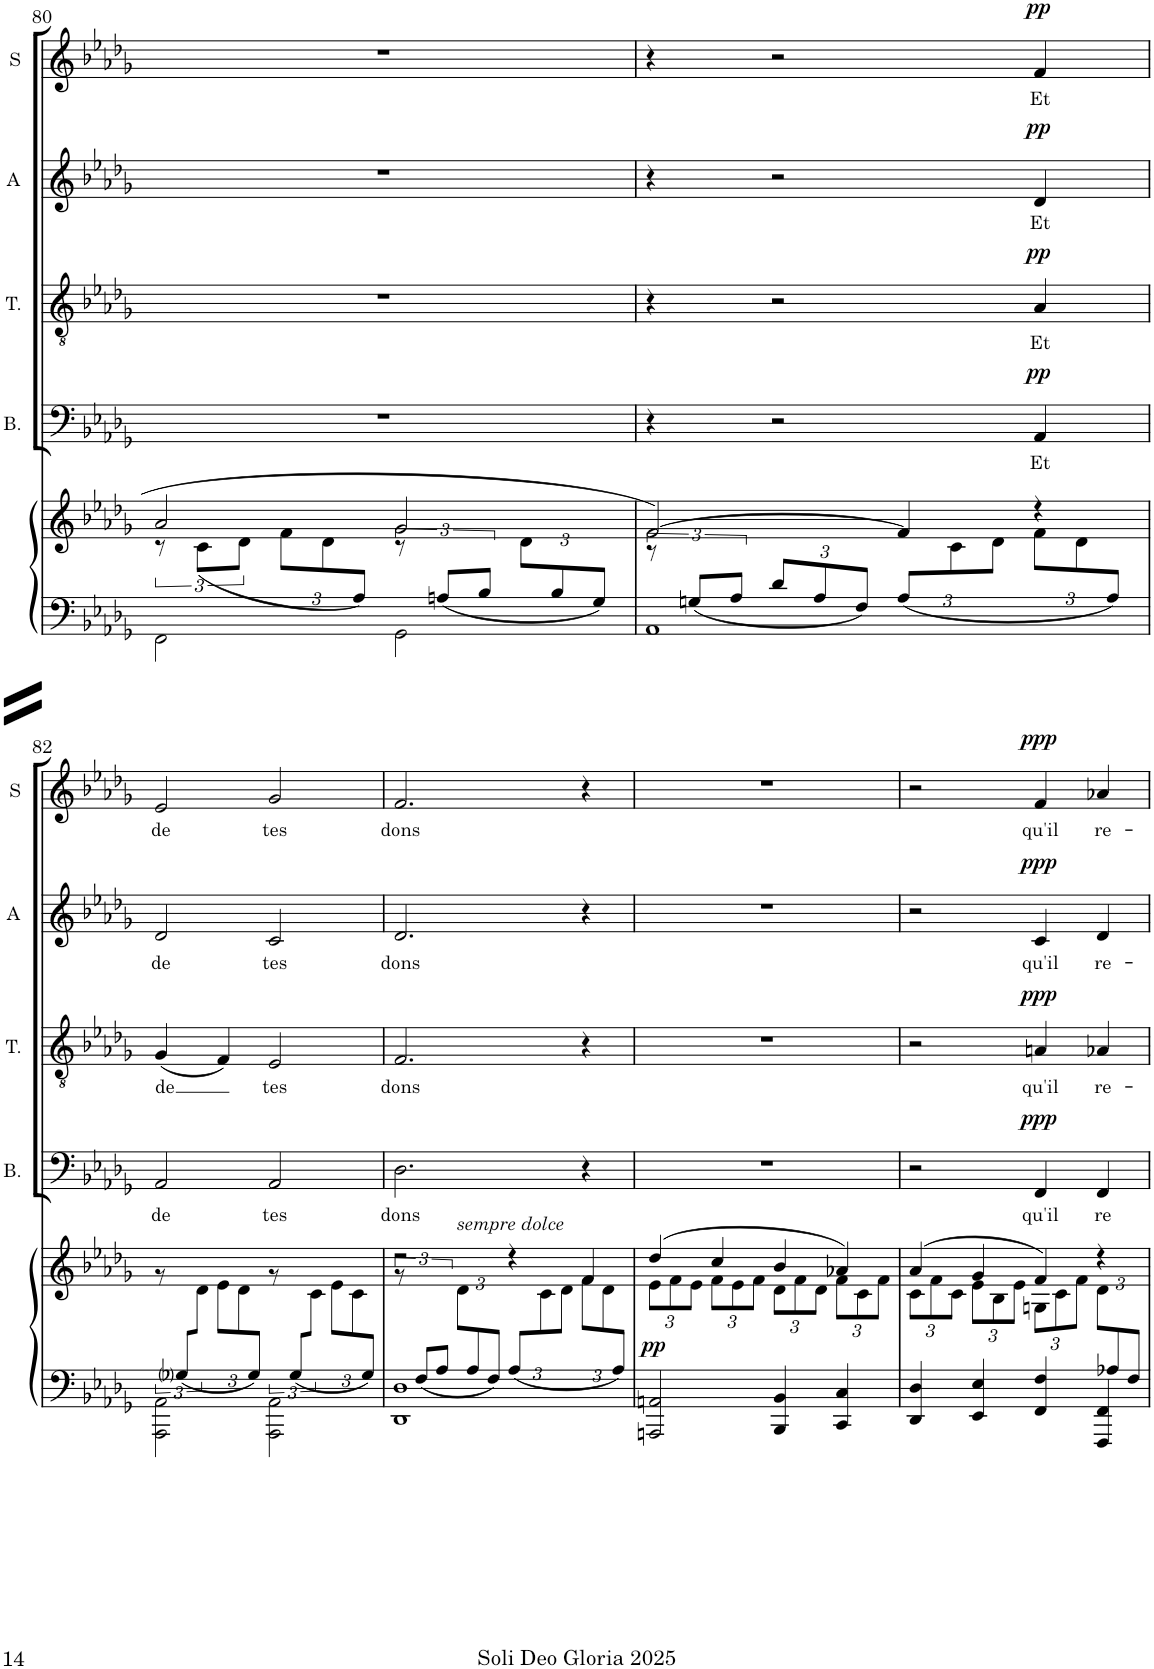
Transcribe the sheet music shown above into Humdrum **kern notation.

**kern	**kern	**dynam	**kern	**text	**dynam	**kern	**text	**dynam	**kern	**text	**dynam	**kern	**text	**dynam
*part5	*part5	*part5	*part4	*part4	*part4	*part3	*part3	*part3	*part2	*part2	*part2	*part1	*part1	*part1
*staff6	*staff5	*staff5/6	*staff4	*staff4	*staff4	*staff3	*staff3	*staff3	*staff2	*staff2	*staff2	*staff1	*staff1	*staff1
*I"Organ or Piano	*	*	*I"Basse	*	*	*I"Ténor	*	*	*I"Alto	*	*	*I"Soprano	*	*
*	*	*	*I'B.	*	*	*I'T.	*	*	*I'A	*	*	*I'S	*	*
!!LO:PB:g=z
*clefF4	*clefG2	*	*clefF4	*	*	*clefGv2	*	*	*clefG2	*	*	*clefG2	*	*
*k[b-e-a-d-g-]	*k[b-e-a-d-g-]	*	*k[b-e-a-d-g-]	*	*	*k[b-e-a-d-g-]	*	*	*k[b-e-a-d-g-]	*	*	*k[b-e-a-d-g-]	*	*
*M4/4	*M4/4	*	*M4/4	*	*	*M4/4	*	*	*M4/4	*	*	*M4/4	*	*
*met(c)	*met(c)	*	*met(c)	*	*	*met(c)	*	*	*met(c)	*	*	*met(c)	*	*
=80	=80	=80	=80	=80	=80	=80	=80	=80	=80	=80	=80	=80	=80	=80
*^	*^	*	*	*	*	*	*	*	*	*	*	*	*	*
12%5ryy	2FF\	2a-/	12r	.	1r	.	.	1r	.	.	1r	.	.	1r	.	.
.	.	.	(<12c\L	.	.	.	.	.	.	.	.	.	.	.	.	.
.	.	.	12d-\J	.	.	.	.	.	.	.	.	.	.	.	.	.
*	*	*	*Xbrackettup	*	*	*	*	*	*	*	*	*	*	*	*	*
.	.	.	12f\L	.	.	.	.	.	.	.	.	.	.	.	.	.
.	.	.	12d-\	.	.	.	.	.	.	.	.	.	.	.	.	.
12A-/J)	.	.	12ryy	.	.	.	.	.	.	.	.	.	.	.	.	.
*	*	*	*brackettup	*	*	*	*	*	*	*	*	*	*	*	*	*
12ryy	2GG-\	2g-/	12r	.	.	.	.	.	.	.	.	.	.	.	.	.
12An/L	.	.	6ryy	.	.	.	.	.	.	.	.	.	.	.	.	.
12B-/J	.	.	.	.	.	.	.	.	.	.	.	.	.	.	.	.
*	*	*	*Xbrackettup	*	*	*	*	*	*	*	*	*	*	*	*	*
12ryy	.	.	12d-\L	.	.	.	.	.	.	.	.	.	.	.	.	.
12B-/	.	.	6ryy	.	.	.	.	.	.	.	.	.	.	.	.	.
12G-/J	.	.	.	.	.	.	.	.	.	.	.	.	.	.	.	.
=81	=81	=81	=81	=81	=81	=81	=81	=81	=81	=81	=81	=81	=81	=81	=81	=81
*	*	*	*brackettup	*	*	*	*	*	*	*	*	*	*	*	*	*
12ryy	1AA-	[2f/	12r	.	4r	.	.	4r	.	.	4r	.	.	4r	.	.
12Gn/L	.	.	2ryy	.	.	.	.	.	.	.	.	.	.	.	.	.
12A-/J	.	.	.	.	.	.	.	.	.	.	.	.	.	.	.	.
*Xbrackettup	*	*	*	*	*	*	*	*	*	*	*	*	*	*	*	*
12d-/L	.	.	.	.	2r	.	.	2r	.	.	2r	.	.	2r	.	.
12A-/	.	.	.	.	.	.	.	.	.	.	.	.	.	.	.	.
12F/J	.	.	.	.	.	.	.	.	.	.	.	.	.	.	.	.
12A-/L	.	4f/]	.	.	.	.	.	.	.	.	.	.	.	.	.	.
3ryy	.	.	12c\	.	.	.	.	.	.	.	.	.	.	.	.	.
.	.	.	12d-\J	.	.	.	.	.	.	.	.	.	.	.	.	.
*	*	*	*Xbrackettup	*	*	*	*	*	*	*	*	*	*	*	*	*
!	!	!	!	!	!	!LO:LY:b	!LO:DY:a	!	!LO:LY:b	!LO:DY:a	!	!LO:LY:b	!LO:DY:a	!	!LO:LY:b	!LO:DY:a
.	.	4r	12f\L	.	4AA-/	Et	pp	4A-/	Et	pp	4d-/	Et	pp	4f/	Et	pp
.	.	.	12d-\	.	.	.	.	.	.	.	.	.	.	.	.	.
12A-/J	.	.	12ryy	.	.	.	.	.	.	.	.	.	.	.	.	.
!!LO:LB:g=z
=82	=82	=82	=82	=82	=82	=82	=82	=82	=82	=82	=82	=82	=82	=82	=82	=82
*	*	*	*brackettup	*	*	*	*	*	*	*	*	*	*	*	*	*
!	!	!	!	!	!	!LO:LY:b	!	!	!LO:LY:b	!	!	!LO:LY:b	!	!	!LO:LY:b	!
12ryy	2AAA-\ 2AA-\	1ryy	12r	.	2AA-/	de	.	(<4G-/	de	.	2d-/	de	.	2e-/	de	.
12G-i/L	.	.	12ryy	.	.	.	.	.	.	.	.	.	.	.	.	.
4ryy	.	.	12d-\J	.	.	.	.	.	.	.	.	.	.	.	.	.
*	*	*	*Xbrackettup	*	*	*	*	*	*	*	*	*	*	*	*	*
.	.	.	12e-\L	.	.	.	.	4F/)	.	.	.	.	.	.	.	.
.	.	.	12d-\	.	.	.	.	.	.	.	.	.	.	.	.	.
12G-/J	.	.	12ryy	.	.	.	.	.	.	.	.	.	.	.	.	.
*	*	*	*brackettup	*	*	*	*	*	*	*	*	*	*	*	*	*
!	!	!	!	!	!	!LO:LY:b	!	!	!LO:LY:b	!	!	!LO:LY:b	!	!	!LO:LY:b	!
12ryy	2AAA-\ 2AA-\	.	12r	.	2AA-/	tes	.	2E-/	tes	.	2c/	tes	.	2g-/	tes	.
12G-/L	.	.	12ryy	.	.	.	.	.	.	.	.	.	.	.	.	.
4ryy	.	.	12c\J	.	.	.	.	.	.	.	.	.	.	.	.	.
*	*	*	*Xbrackettup	*	*	*	*	*	*	*	*	*	*	*	*	*
.	.	.	12e-\L	.	.	.	.	.	.	.	.	.	.	.	.	.
.	.	.	12c\	.	.	.	.	.	.	.	.	.	.	.	.	.
12G-/J	.	.	12ryy	.	.	.	.	.	.	.	.	.	.	.	.	.
=83	=83	=83	=83	=83	=83	=83	=83	=83	=83	=83	=83	=83	=83	=83	=83	=83
*	*	*	*brackettup	*	*	*	*	*	*	*	*	*	*	*	*	*
!	!	!	!	!	!	!LO:LY:b	!	!	!LO:LY:b	!	!	!LO:LY:b	!	!	!LO:LY:b	!
12ryy	1DD- 1D-	2r	12r	.	2.D-\	dons	.	2.F/	dons	.	2.d-/	dons	.	2.f/	dons	.
12F/L	.	.	6ryy	.	.	.	.	.	.	.	.	.	.	.	.	.
12A-/J	.	.	.	.	.	.	.	.	.	.	.	.	.	.	.	.
*	*	*	*Xbrackettup	*	*	*	*	*	*	*	*	*	*	*	*	*
!	!	!	!LO:TX:a:i:t=sempre dolce	!	!	!	!	!	!	!	!	!	!	!	!	!
12ryy	.	.	12d-\L	.	.	.	.	.	.	.	.	.	.	.	.	.
12A-/	.	.	4ryy	.	.	.	.	.	.	.	.	.	.	.	.	.
12F/J	.	.	.	.	.	.	.	.	.	.	.	.	.	.	.	.
12A-/L	.	4r	.	.	.	.	.	.	.	.	.	.	.	.	.	.
3ryy	.	.	12c\	.	.	.	.	.	.	.	.	.	.	.	.	.
.	.	.	12d-\J	.	.	.	.	.	.	.	.	.	.	.	.	.
.	.	4f/	12f\L	.	4r	.	.	4r	.	.	4r	.	.	4r	.	.
.	.	.	12d-\	.	.	.	.	.	.	.	.	.	.	.	.	.
12A-/J	.	.	12ryy	.	.	.	.	.	.	.	.	.	.	.	.	.
*v	*v	*	*	*	*	*	*	*	*	*	*	*	*	*	*	*
=84	=84	=84	=84	=84	=84	=84	=84	=84	=84	=84	=84	=84	=84	=84	=84
!	!	!	!LO:DY:a=2	!	!	!	!	!	!	!	!	!	!	!	!
2AAAn/ 2AAn/	(>4dd-/	12e-\L	pp	1r	.	.	1r	.	.	1r	.	.	1r	.	.
.	.	12f\	.	.	.	.	.	.	.	.	.	.	.	.	.
.	.	12e-\J	.	.	.	.	.	.	.	.	.	.	.	.	.
.	4cc/	12f\L	.	.	.	.	.	.	.	.	.	.	.	.	.
.	.	12e-\	.	.	.	.	.	.	.	.	.	.	.	.	.
.	.	12f\J	.	.	.	.	.	.	.	.	.	.	.	.	.
4BBB-/ 4BB-/	4b-/	12d-\L	.	.	.	.	.	.	.	.	.	.	.	.	.
.	.	12f\	.	.	.	.	.	.	.	.	.	.	.	.	.
.	.	12d-\J	.	.	.	.	.	.	.	.	.	.	.	.	.
4CC/ 4C/	4a-X/)	12f\L	.	.	.	.	.	.	.	.	.	.	.	.	.
.	.	12c\	.	.	.	.	.	.	.	.	.	.	.	.	.
.	.	12f\J	.	.	.	.	.	.	.	.	.	.	.	.	.
=85	=85	=85	=85	=85	=85	=85	=85	=85	=85	=85	=85	=85	=85	=85	=85
*^	*	*	*	*	*	*	*	*	*	*	*	*	*	*	*
6%5ryy	4DD-/ 4D-/	(>4a-/	12c\L	.	2r	.	.	2r	.	.	2r	.	.	2r	.	.
.	.	.	12f\	.	.	.	.	.	.	.	.	.	.	.	.	.
.	.	.	12c\J	.	.	.	.	.	.	.	.	.	.	.	.	.
.	4EE-/ 4E-/	4g-/	12e-\L	.	.	.	.	.	.	.	.	.	.	.	.	.
.	.	.	12B-\	.	.	.	.	.	.	.	.	.	.	.	.	.
.	.	.	12e-\J	.	.	.	.	.	.	.	.	.	.	.	.	.
!	!	!	!	!	!	!LO:LY:b	!LO:DY:a	!	!LO:LY:b	!LO:DY:a	!	!LO:LY:b	!LO:DY:a	!	!LO:LY:b	!LO:DY:a
.	4FF/ 4F/	4f/)	12Gn\L	.	4FF/	qu'il	ppp	4An/	qu'il	ppp	4c/	qu'il	ppp	4f/	qu'il	ppp
.	.	.	12c\	.	.	.	.	.	.	.	.	.	.	.	.	.
.	.	.	12f\J	.	.	.	.	.	.	.	.	.	.	.	.	.
!	!	!	!	!	!	!LO:LY:b	!	!	!LO:LY:b	!	!	!LO:LY:b	!	!	!LO:LY:b	!
.	4FFF/ 4FF/	4r	12d-\L	.	4FF/	re	.	4A-X/	re-	.	4d-/	re-	.	4a-X/	re-	.
12A-X/	.	.	6ryy	.	.	.	.	.	.	.	.	.	.	.	.	.
12F/J	.	.	.	.	.	.	.	.	.	.	.	.	.	.	.	.
*v	*v	*	*	*	*	*	*	*	*	*	*	*	*	*	*	*
*	*v	*v	*	*	*	*	*	*	*	*	*	*	*	*	*
=	=	=	=	=	=	=	=	=	=	=	=	=	=	=
*-	*-	*-	*-	*-	*-	*-	*-	*-	*-	*-	*-	*-	*-	*-
